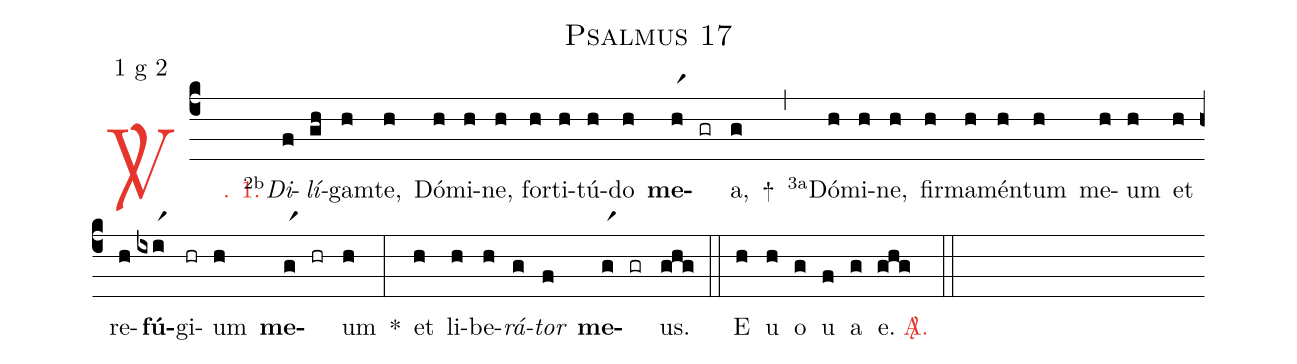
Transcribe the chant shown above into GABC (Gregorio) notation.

name: Psalmus 17;
mode: 1;
mode-differentia: g 2;
nabc-lines: 1;
%%
(c4)

<c><sp>V/</sp>. 1.</c>() <v>\VSup{2b}</v><i>Di</i>(f)<i>lí</i>(gh)gam(h)te,(h) Dó(h)mi(h)ne(h), for(h)ti(h)tú(h)do(h) <b>me</b>(hr1)(gr)a,(g) +(,) <v>\VSup{3a}</v>Dó(h)mi(h)ne,(h) fir(h)ma(h)mén(h)tum(h) me(h)um(h) et(h) re(h)<b>fú</b>(ixir1)gi(hr)um(h) <b>me</b>(gr1)(hr)um(h) *(:) et(h) li(h)be(h)<i>rá</i>(g)<i>tor</i>(f) <b>me</b>(gr1)(gr)us.(ghg)

(::)

<eu>E(h) u(h) o(g) u(f) a(g) e.</eu>(ghg)

<c><sp>A/</sp>.</c>()(::)
